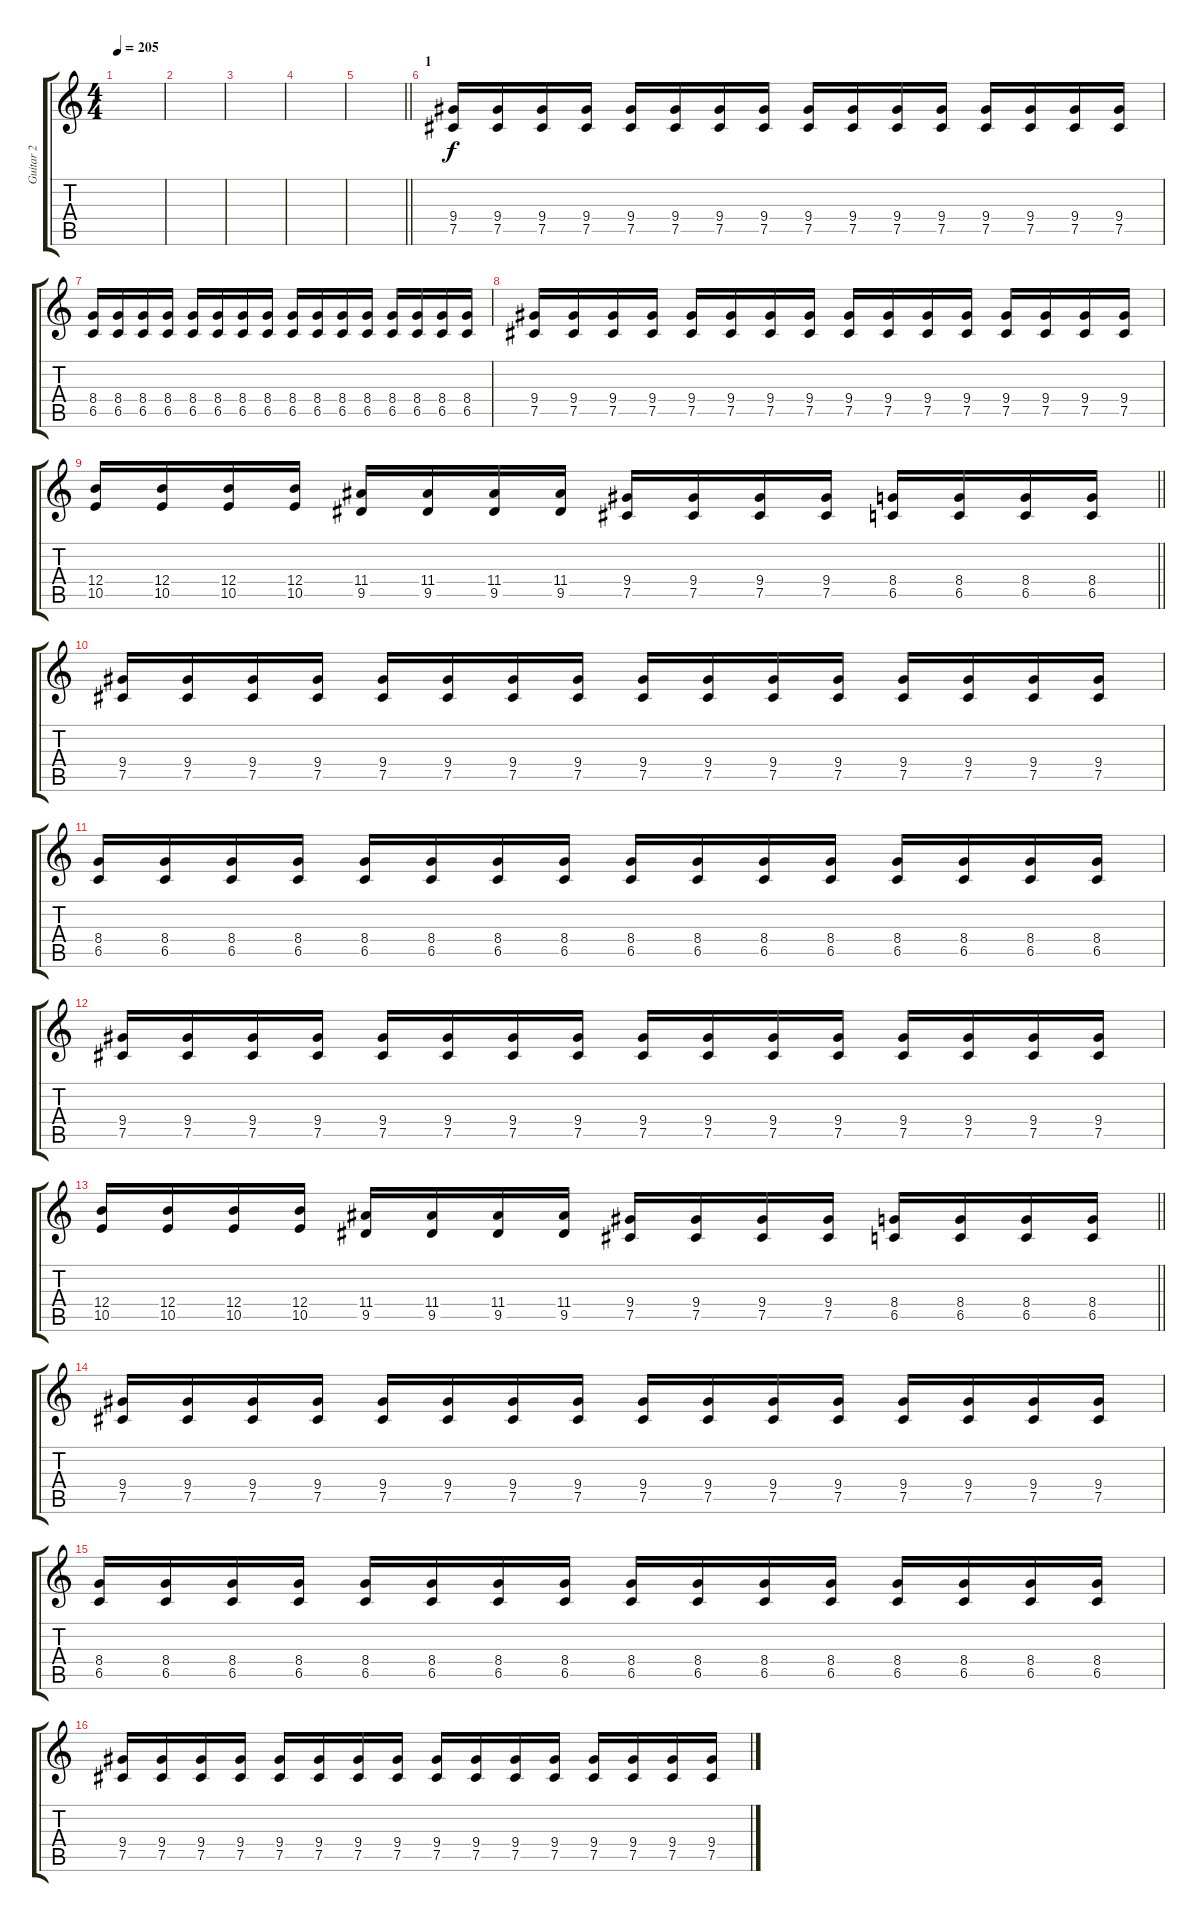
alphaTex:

\track ("Guitar 2" "Guitar 2") {instrument distortionguitar}
\staff {score tabs}
\tuning (Db4 Ab3 E3 B2 Gb2 Db2) {hide}
\ts (4 4)
\tempo 205
\clef g2
\ks c
|
|
|
|
\barLineRight lightlight
|
\section ("" "1")
(9.4 7.5).16 (9.4 7.5).16 (9.4 7.5).16 (9.4 7.5).16 (9.4 7.5).16 (9.4 7.5).16 (9.4 7.5).16 (9.4 7.5).16 (9.4 7.5).16 (9.4 7.5).16 (9.4 7.5).16 (9.4 7.5).16 (9.4 7.5).16 (9.4 7.5).16 (9.4 7.5).16 (9.4 7.5).16 |
(8.4 6.5).16 (8.4 6.5).16 (8.4 6.5).16 (8.4 6.5).16 (8.4 6.5).16 (8.4 6.5).16 (8.4 6.5).16 (8.4 6.5).16 (8.4 6.5).16 (8.4 6.5).16 (8.4 6.5).16 (8.4 6.5).16 (8.4 6.5).16 (8.4 6.5).16 (8.4 6.5).16 (8.4 6.5).16 |
(9.4 7.5).16 (9.4 7.5).16 (9.4 7.5).16 (9.4 7.5).16 (9.4 7.5).16 (9.4 7.5).16 (9.4 7.5).16 (9.4 7.5).16 (9.4 7.5).16 (9.4 7.5).16 (9.4 7.5).16 (9.4 7.5).16 (9.4 7.5).16 (9.4 7.5).16 (9.4 7.5).16 (9.4 7.5).16 |
\barLineRight lightlight
(12.4 10.5).16 (12.4 10.5).16 (12.4 10.5).16 (12.4 10.5).16 (11.4 9.5).16 (11.4 9.5).16 (11.4 9.5).16 (11.4 9.5).16 (9.4 7.5).16 (9.4 7.5).16 (9.4 7.5).16 (9.4 7.5).16 (8.4 6.5).16 (8.4 6.5).16 (8.4 6.5).16 (8.4 6.5).16 |
(9.4 7.5).16 (9.4 7.5).16 (9.4 7.5).16 (9.4 7.5).16 (9.4 7.5).16 (9.4 7.5).16 (9.4 7.5).16 (9.4 7.5).16 (9.4 7.5).16 (9.4 7.5).16 (9.4 7.5).16 (9.4 7.5).16 (9.4 7.5).16 (9.4 7.5).16 (9.4 7.5).16 (9.4 7.5).16 |
(8.4 6.5).16 (8.4 6.5).16 (8.4 6.5).16 (8.4 6.5).16 (8.4 6.5).16 (8.4 6.5).16 (8.4 6.5).16 (8.4 6.5).16 (8.4 6.5).16 (8.4 6.5).16 (8.4 6.5).16 (8.4 6.5).16 (8.4 6.5).16 (8.4 6.5).16 (8.4 6.5).16 (8.4 6.5).16 |
(9.4 7.5).16 (9.4 7.5).16 (9.4 7.5).16 (9.4 7.5).16 (9.4 7.5).16 (9.4 7.5).16 (9.4 7.5).16 (9.4 7.5).16 (9.4 7.5).16 (9.4 7.5).16 (9.4 7.5).16 (9.4 7.5).16 (9.4 7.5).16 (9.4 7.5).16 (9.4 7.5).16 (9.4 7.5).16 |
\barLineRight lightlight
(12.4 10.5).16 (12.4 10.5).16 (12.4 10.5).16 (12.4 10.5).16 (11.4 9.5).16 (11.4 9.5).16 (11.4 9.5).16 (11.4 9.5).16 (9.4 7.5).16 (9.4 7.5).16 (9.4 7.5).16 (9.4 7.5).16 (8.4 6.5).16 (8.4 6.5).16 (8.4 6.5).16 (8.4 6.5).16 |
(9.4 7.5).16 (9.4 7.5).16 (9.4 7.5).16 (9.4 7.5).16 (9.4 7.5).16 (9.4 7.5).16 (9.4 7.5).16 (9.4 7.5).16 (9.4 7.5).16 (9.4 7.5).16 (9.4 7.5).16 (9.4 7.5).16 (9.4 7.5).16 (9.4 7.5).16 (9.4 7.5).16 (9.4 7.5).16 |
(8.4 6.5).16 (8.4 6.5).16 (8.4 6.5).16 (8.4 6.5).16 (8.4 6.5).16 (8.4 6.5).16 (8.4 6.5).16 (8.4 6.5).16 (8.4 6.5).16 (8.4 6.5).16 (8.4 6.5).16 (8.4 6.5).16 (8.4 6.5).16 (8.4 6.5).16 (8.4 6.5).16 (8.4 6.5).16 |
(9.4 7.5).16 (9.4 7.5).16 (9.4 7.5).16 (9.4 7.5).16 (9.4 7.5).16 (9.4 7.5).16 (9.4 7.5).16 (9.4 7.5).16 (9.4 7.5).16 (9.4 7.5).16 (9.4 7.5).16 (9.4 7.5).16 (9.4 7.5).16 (9.4 7.5).16 (9.4 7.5).16 (9.4 7.5).16
